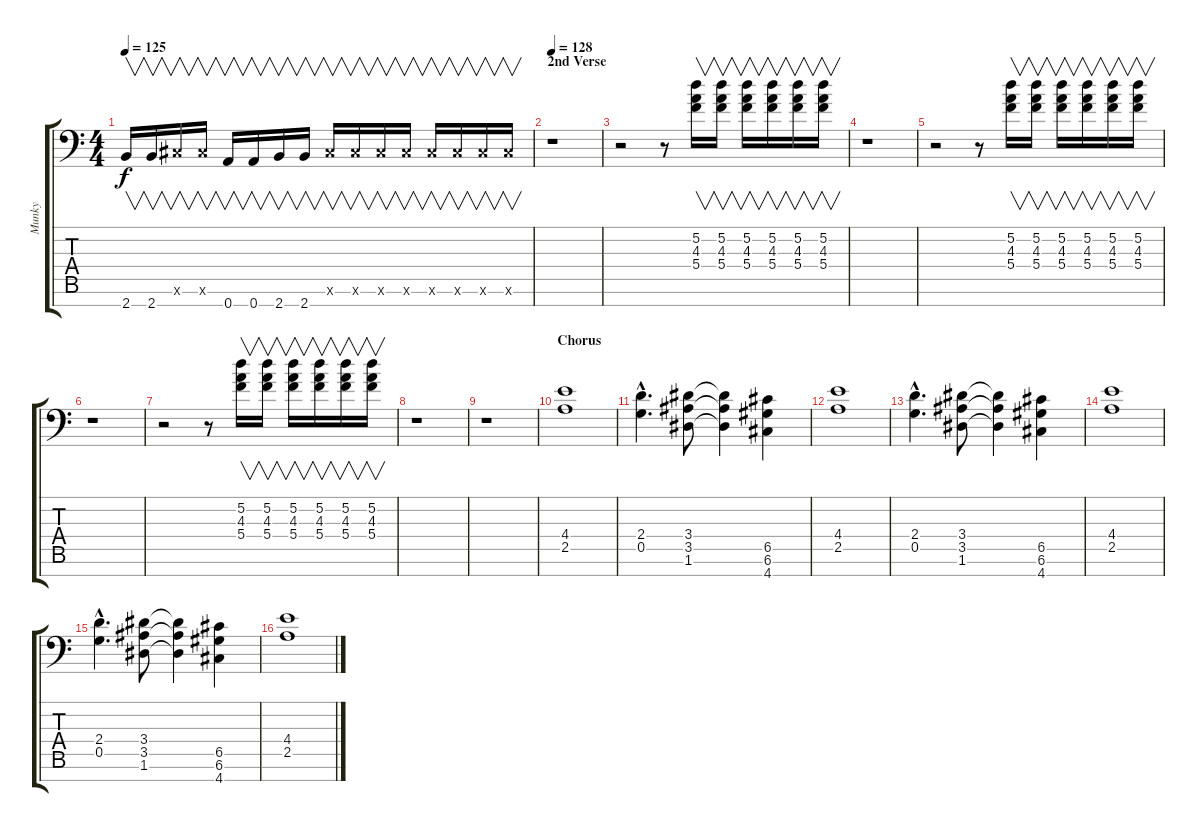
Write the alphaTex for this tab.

\track ("Munky" "Munky") {instrument distortionguitar}
\staff {score tabs}
\tuning (E4 A3 F3 C3 G2 D2 A1) {hide}
\ts (4 4)
\tempo 125
\clef f4
\ks c
2.7.16{v dy f} 2.7.16{v} -1.6{x}.16{v} -1.6{x}.16{v} 0.7.16{v} 0.7.16{v} 2.7.16{v} 2.7.16{v} -1.6{x}.16{v} -1.6{x}.16{v} -1.6{x}.16{v} -1.6{x}.16{v} -1.6{x}.16{v} -1.6{x}.16{v} -1.6{x}.16{v} -1.6{x}.16{v} |
\section ("" "2nd Verse ")
\tempo 128
r.1{volume 8 balance 0} |
r.2 r.8 (5.2 4.3 5.4).16{v} (5.2 4.3 5.4).16{v} (5.2 4.3 5.4).16{v} (5.2 4.3 5.4).16{v} (5.2 4.3 5.4).16{v} (5.2 4.3 5.4).16{v} |
r.1 |
r.2 r.8 (5.2 4.3 5.4).16{v} (5.2 4.3 5.4).16{v} (5.2 4.3 5.4).16{v} (5.2 4.3 5.4).16{v} (5.2 4.3 5.4).16{v} (5.2 4.3 5.4).16{v} |
r.1 |
r.2 r.8 (5.2 4.3 5.4).16{v} (5.2 4.3 5.4).16{v} (5.2 4.3 5.4).16{v} (5.2 4.3 5.4).16{v} (5.2 4.3 5.4).16{v} (5.2 4.3 5.4).16{v} |
r.1 |
r.1 |
\section ("" "Chorus")
(4.4 2.5).1{volume 13} |
(2.4{hac} 0.5{hac}).4{d} (3.4 3.5 1.6).8 (3.4{t} 3.5{t} 1.6{t}).4 (6.5 6.6 4.7).4 |
(4.4 2.5).1 |
(2.4{hac} 0.5{hac}).4{d} (3.4 3.5 1.6).8 (3.4{t} 3.5{t} 1.6{t}).4 (6.5 6.6 4.7).4 |
(4.4 2.5).1 |
(2.4{hac} 0.5{hac}).4{d} (3.4 3.5 1.6).8 (3.4{t} 3.5{t} 1.6{t}).4 (6.5 6.6 4.7).4 |
(4.4 2.5).1
